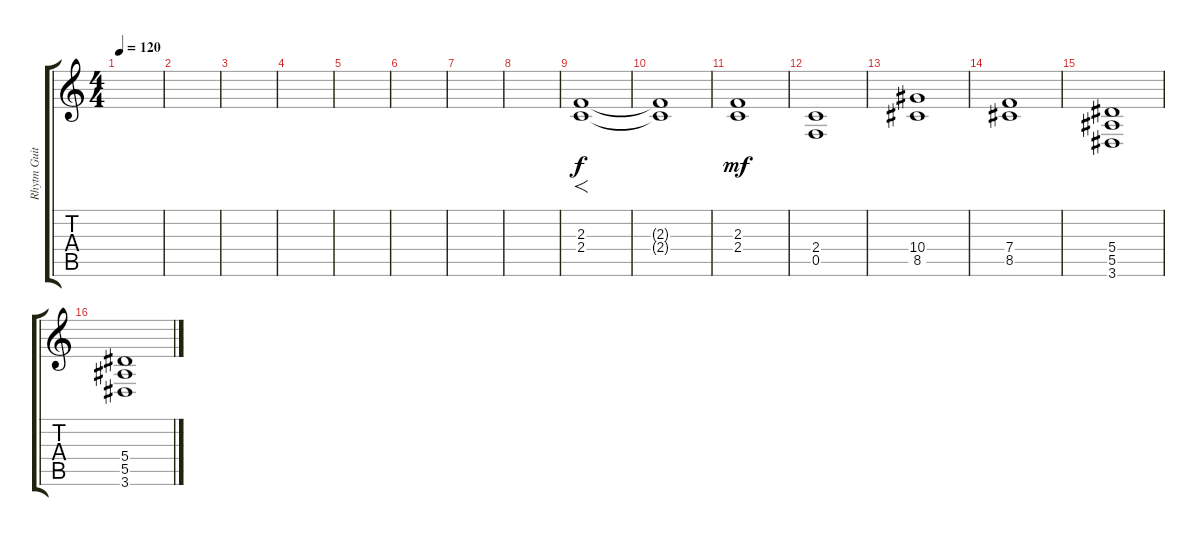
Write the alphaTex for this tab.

\track ("Rhytm Guitar" "Rhytm Guit") {instrument distortionguitar}
\staff {score tabs}
\tuning (C4 G3 Eb3 Bb2 F2 C2) {hide}
\ts (4 4)
\tempo 120
\clef g2
\ks c
|
|
|
|
|
|
|
|
(2.3 2.4).1{f} |
(2.3{t} 2.4{t}).1 |
(2.3 2.4).1{dy mf} |
(2.4 0.5).1 |
(10.4 8.5).1 |
(7.4 8.5).1 |
(5.4 5.5 3.6).1 |
(5.4 5.5 3.6).1
